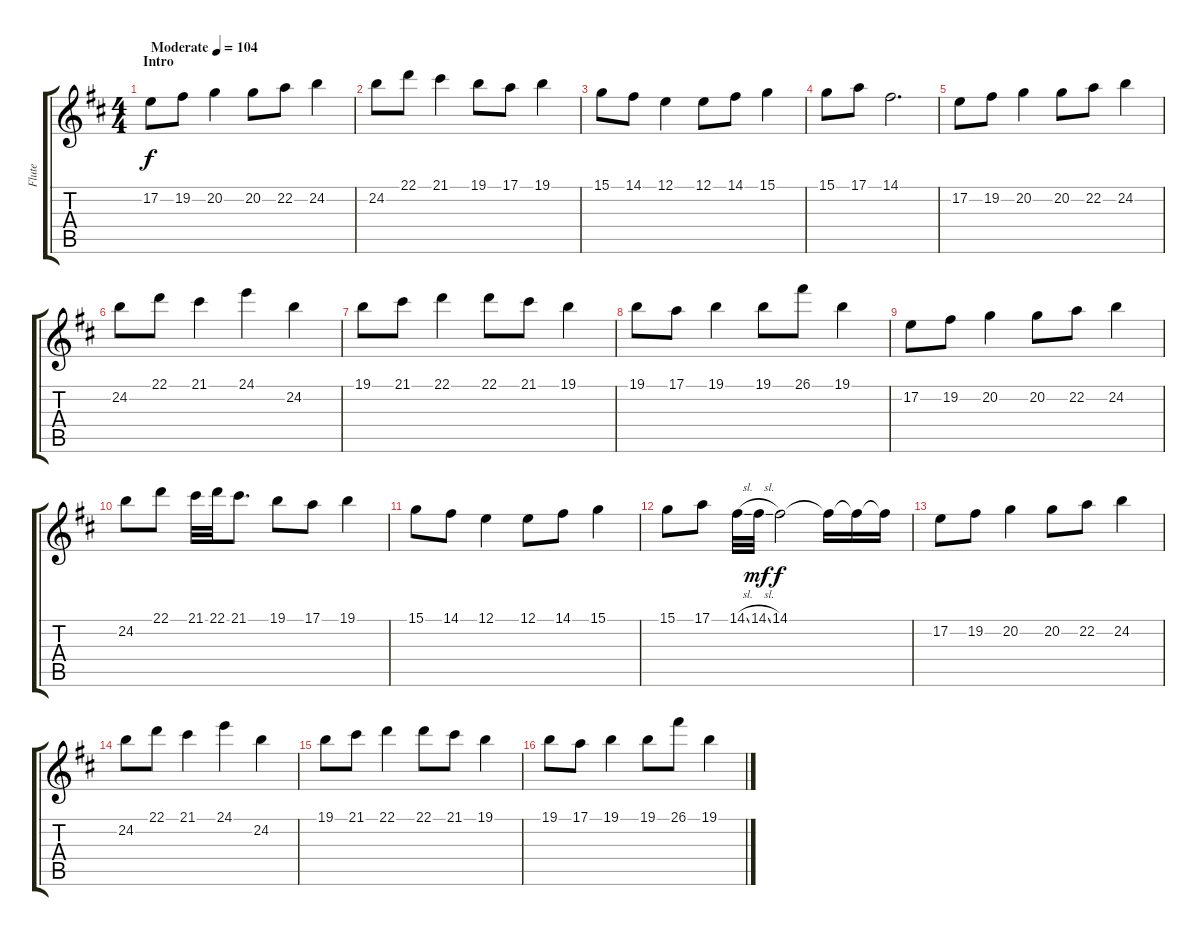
\track ("Flute" "Flute") {instrument panflute}
\staff {score tabs}
\tuning (E4 B3 G3 D3 A2 E2) {hide}
\ts (4 4)
\section ("" "Intro")
\tempo (104 "Moderate")
\clef g2
\ks d
17.2.8{dy f instrument panflute} 19.2.8 20.2.4 20.2.8 22.2.8 24.2.4 |
24.2.8 22.1.8 21.1.4 19.1.8 17.1.8 19.1.4 |
15.1.8 14.1.8 12.1.4 12.1.8 14.1.8 15.1.4 |
15.1.8 17.1.8 14.1.2{d} |
17.2.8 19.2.8 20.2.4 20.2.8 22.2.8 24.2.4 |
24.2.8 22.1.8 21.1.4 24.1.4 24.2.4 |
19.1.8 21.1.8 22.1.4 22.1.8 21.1.8 19.1.4 |
19.1.8 17.1.8 19.1.4 19.1.8 26.1.8 19.1.4 |
17.2.8 19.2.8 20.2.4 20.2.8 22.2.8 24.2.4 |
24.2.8 22.1.8 21.1.32 22.1.32 21.1.8{d} 19.1.8 17.1.8 19.1.4 |
15.1.8 14.1.8 12.1.4 12.1.8 14.1.8 15.1.4 |
15.1.8 17.1.8 14.1{sl}.32 14.1{sl}.32{dy mf} 14.1.2{dy f} 14.1{t}.16 14.1{t}.16 14.1{t}.16 |
17.2.8 19.2.8 20.2.4 20.2.8 22.2.8 24.2.4 |
24.2.8 22.1.8 21.1.4 24.1.4 24.2.4 |
19.1.8 21.1.8 22.1.4 22.1.8 21.1.8 19.1.4 |
19.1.8 17.1.8 19.1.4 19.1.8 26.1.8 19.1.4
